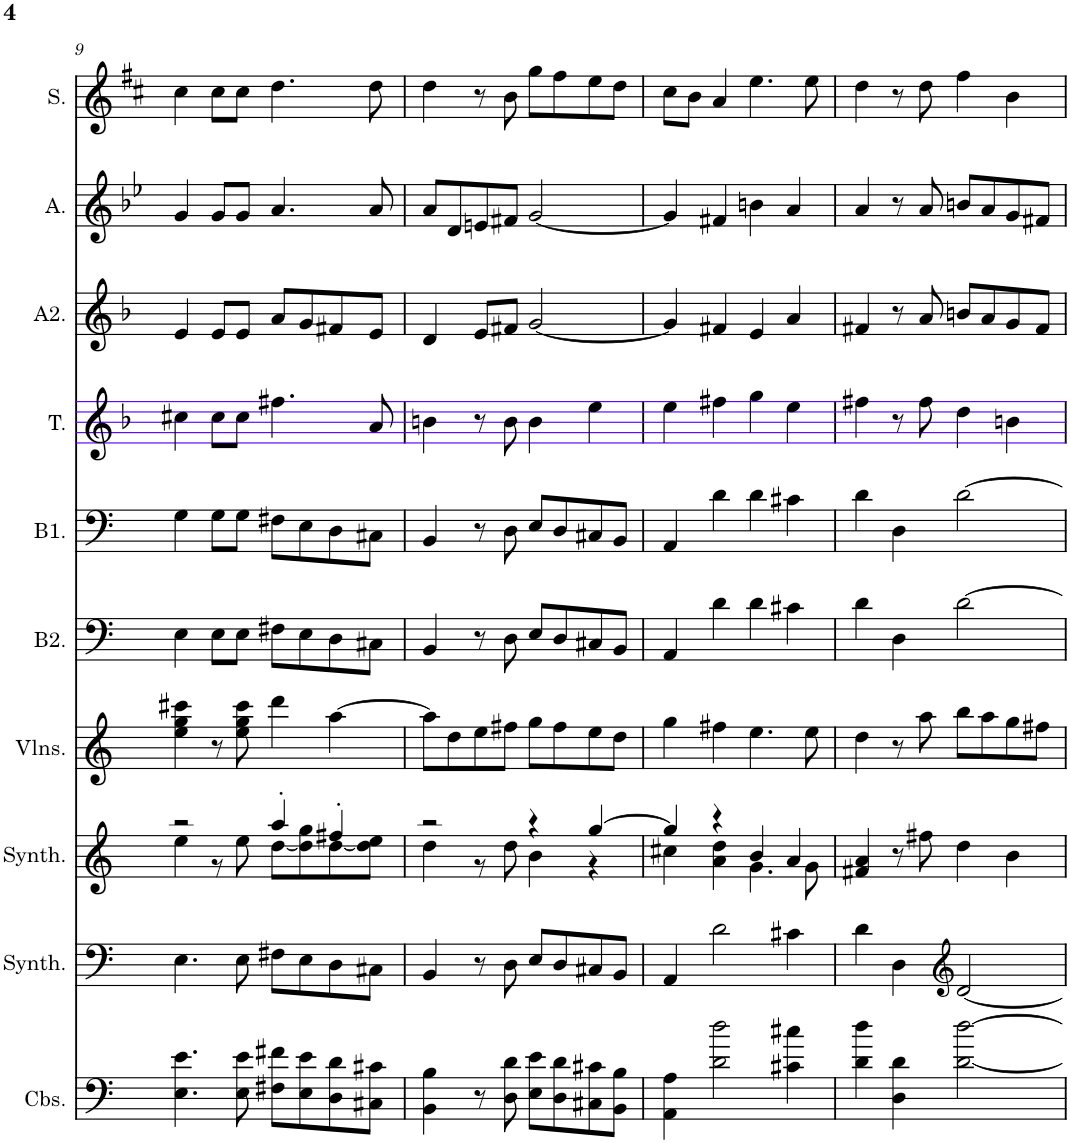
**kern	**kern	**kern	**kern	**kern	**kern	**kern	**kern	**kern	**kern
*part10	*part9	*part8	*part7	*part6	*part5	*part4	*part3	*part2	*part1
*staff10	*staff9	*staff8	*staff7	*staff6	*staff5	*staff4	*staff3	*staff2	*staff1
*I"Contrebasses, D'Bass/Strings, etc	*I"Synthétiseur d'instruments à cordes, Synth strings, etc	*I"Synthétiseur d'instruments à cordes, Synth strings 2	*I"Violons, 1st violins	*I"Basse2	*I"Basse1	*I"Tenor	*I"Alto2	*I"Alto	*I"Soprano
*I'Cbs.	*I'Synth.	*I'Synth.	*I'Vlns.	*I'B2.	*I'B1.	*I'T.	*I'A2.	*I'A.	*I'S.
!!LO:PB:g=z
*clefF4	*clefF4	*clefG2	*clefG2	*clefF4	*clefF4	*clefG2	*clefG2	*clefG2	*clefG2
*Trd7c12	*	*	*	*	*	*	*	*	*
*k[]	*k[]	*k[]	*k[]	*k[]	*k[]	*k[b-]	*k[b-]	*k[b-e-]	*k[f#c#]
*M4/4	*M4/4	*M4/4	*M4/4	*M4/4	*M4/4	*M4/4	*M4/4	*M4/4	*M4/4
=9	=9	=9	=9	=9	=9	=9	=9	=9	=9
*	*	*^	*	*	*	*	*	*	*
4.E\ 4.e\	4.E\	2r	4ee\	4ee\ 4gg\ 4ccc#X\	4E\	4G\	4cc#X\	4e/	4g/	4cc#\
.	.	.	8r	8r	8E\L	8G\L	8cc#\L	8e/L	8g/L	8cc#\L
8E\ 8e\	8E\	.	8ee\	8ee\ 8gg\ 8ccc#\	8E\J	8G\J	8cc#\J	8e/J	8g/J	8cc#\J
8F#X\ 8f#X\L	8F#X\L	4aa'/	[8dd\L	4ddd\	8F#X\L	8F#X\L	4.ff#X\	8a/L	4.a/	4.dd\
8E\ 8e\	8E\	.	8dd\] 8gg\	.	8E\	8E\	.	8g/	.	.
8D\ 8d\	8D\	4ff#X'/	[8dd\	[4aa\	8D\	8D\	.	8f#X/	.	.
8C#X\ 8c#X\J	8C#X\J	.	8dd\] 8ee\J	.	8C#X\J	8C#X\J	8a/	8e/J	8a/	8dd\
=10	=10	=10	=10	=10	=10	=10	=10	=10	=10	=10
4BB\ 4B\	4BB/	2r	4dd\	8aa\L]	4BB/	4BB/	4bn\	4d/	8a/L	4dd\
.	.	.	.	8dd\	.	.	.	.	8d/	.
8r	8r	.	8r	8ee\	8r	8r	8r	8e/L	8en/	8r
8D\ 8d\	8D\	.	8dd\	8ff#X\J	8D\	8D\	8b\	8f#X/J	8f#X/J	8b\
8E\ 8e\L	8E/L	4r	4b\	8gg\L	8E/L	8E/L	4b\	[2g/	[2g/	8gg\L
8D\ 8d\	8D/	.	.	8ff#\	8D/	8D/	.	.	.	8ff#\
8C#X\ 8c#X\	8C#X/	[4gg/	4r	8ee\	8C#X/	8C#X/	4ee\	.	.	8ee\
8BB\ 8B\J	8BB/J	.	.	8dd\J	8BB/J	8BB/J	.	.	.	8dd\J
=11	=11	=11	=11	=11	=11	=11	=11	=11	=11	=11
4AA\ 4A\	4AA/	4gg/]	4cc#X\	4gg\	4AA/	4AA/	4ee\	4g/]	4g/]	8cc#\L
.	.	.	.	.	.	.	.	.	.	8b\J
2d\ 2dd\	2d\	4r	4a\ 4dd\	4ff#X\	4d\	4d\	4ff#X\	4f#X/	4f#X/	4a/
.	.	4b/	4.g\	4.ee\	4d\	4d\	4gg\	4e/	4bn\	4.ee\
4c#X\ 4cc#X\	4c#X\	4a/	.	.	4c#X\	4c#X\	4ee\	4a/	4a/	.
.	.	.	8g\	8ee\	.	.	.	.	.	8ee\
*	*	*v	*v	*	*	*	*	*	*	*
=12	=12	=12	=12	=12	=12	=12	=12	=12	=12
4d\ 4dd\	4d\	4f#X/ 4a/	4dd\	4d\	4d\	4ff#X\	4f#X/	4a/	4dd\
4D\ 4d\	4D\	8r	8r	4D\	4D\	8r	8r	8r	8r
.	.	8ff#X\	8aa\	.	.	8ff#\	8a/	8a/	8dd\
*	*clefG2	*	*	*	*	*	*	*	*
[2d\ [2dd\	[2d/	4dd\	8bb\L	[2d\	[2d\	4dd\	8bn/L	8bn/L	4ff#\
.	.	.	8aa\	.	.	.	8a/	8a/	.
.	.	4b\	8gg\	.	.	4bn\	8g/	8g/	4b\
.	.	.	8ff#X\J	.	.	.	8f#/J	8f#X/J	.
=	=	=	=	=	=	=	=	=	=
*-	*-	*-	*-	*-	*-	*-	*-	*-	*-
